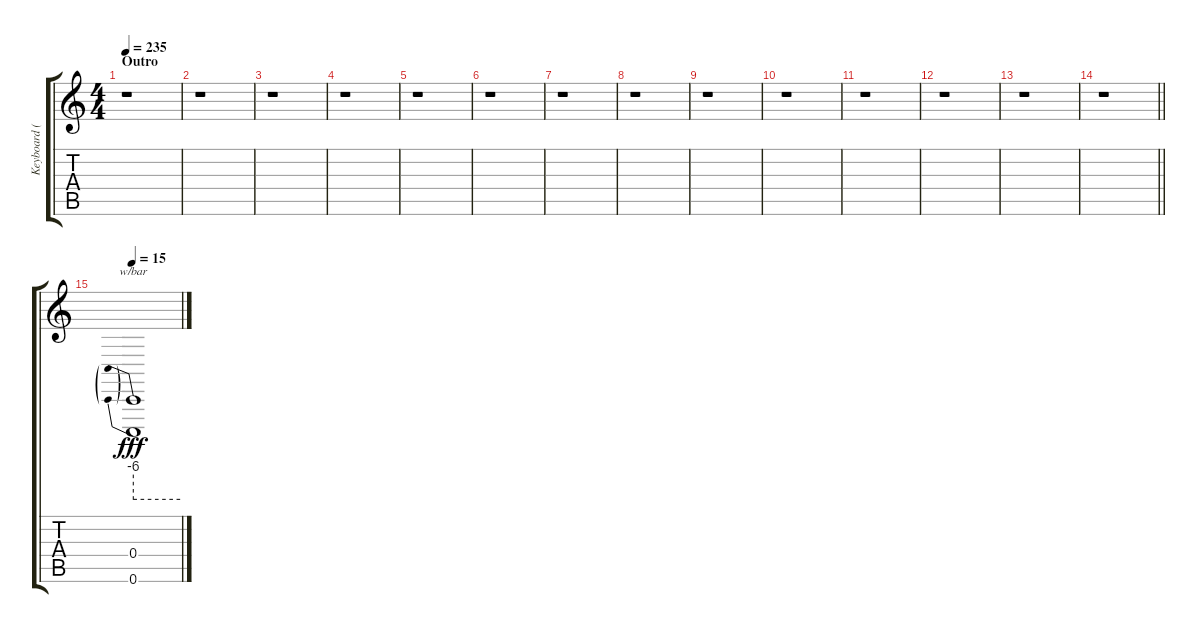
\track ("Keyboard (Lead)" "Keyboard (") {instrument brightacousticpiano}
\staff {score tabs}
\tuning (D4 A3 F3 C3 G2 C2) {hide}
\ts (4 4)
\section ("" "Outro")
\tempo 235
\clef g2
\ks c
r.1{dy f} |
r.1 |
r.1 |
r.1 |
r.1 |
r.1 |
r.1 |
r.1 |
r.1 |
r.1 |
r.1 |
r.1 |
r.1 |
\barLineRight lightlight
r.1 |
\tempo 15
(0.4 0.6).1{tbe (predive default 0 -24 60 -24) dy fff volume 10 balance 16 instrument brightacousticpiano}
